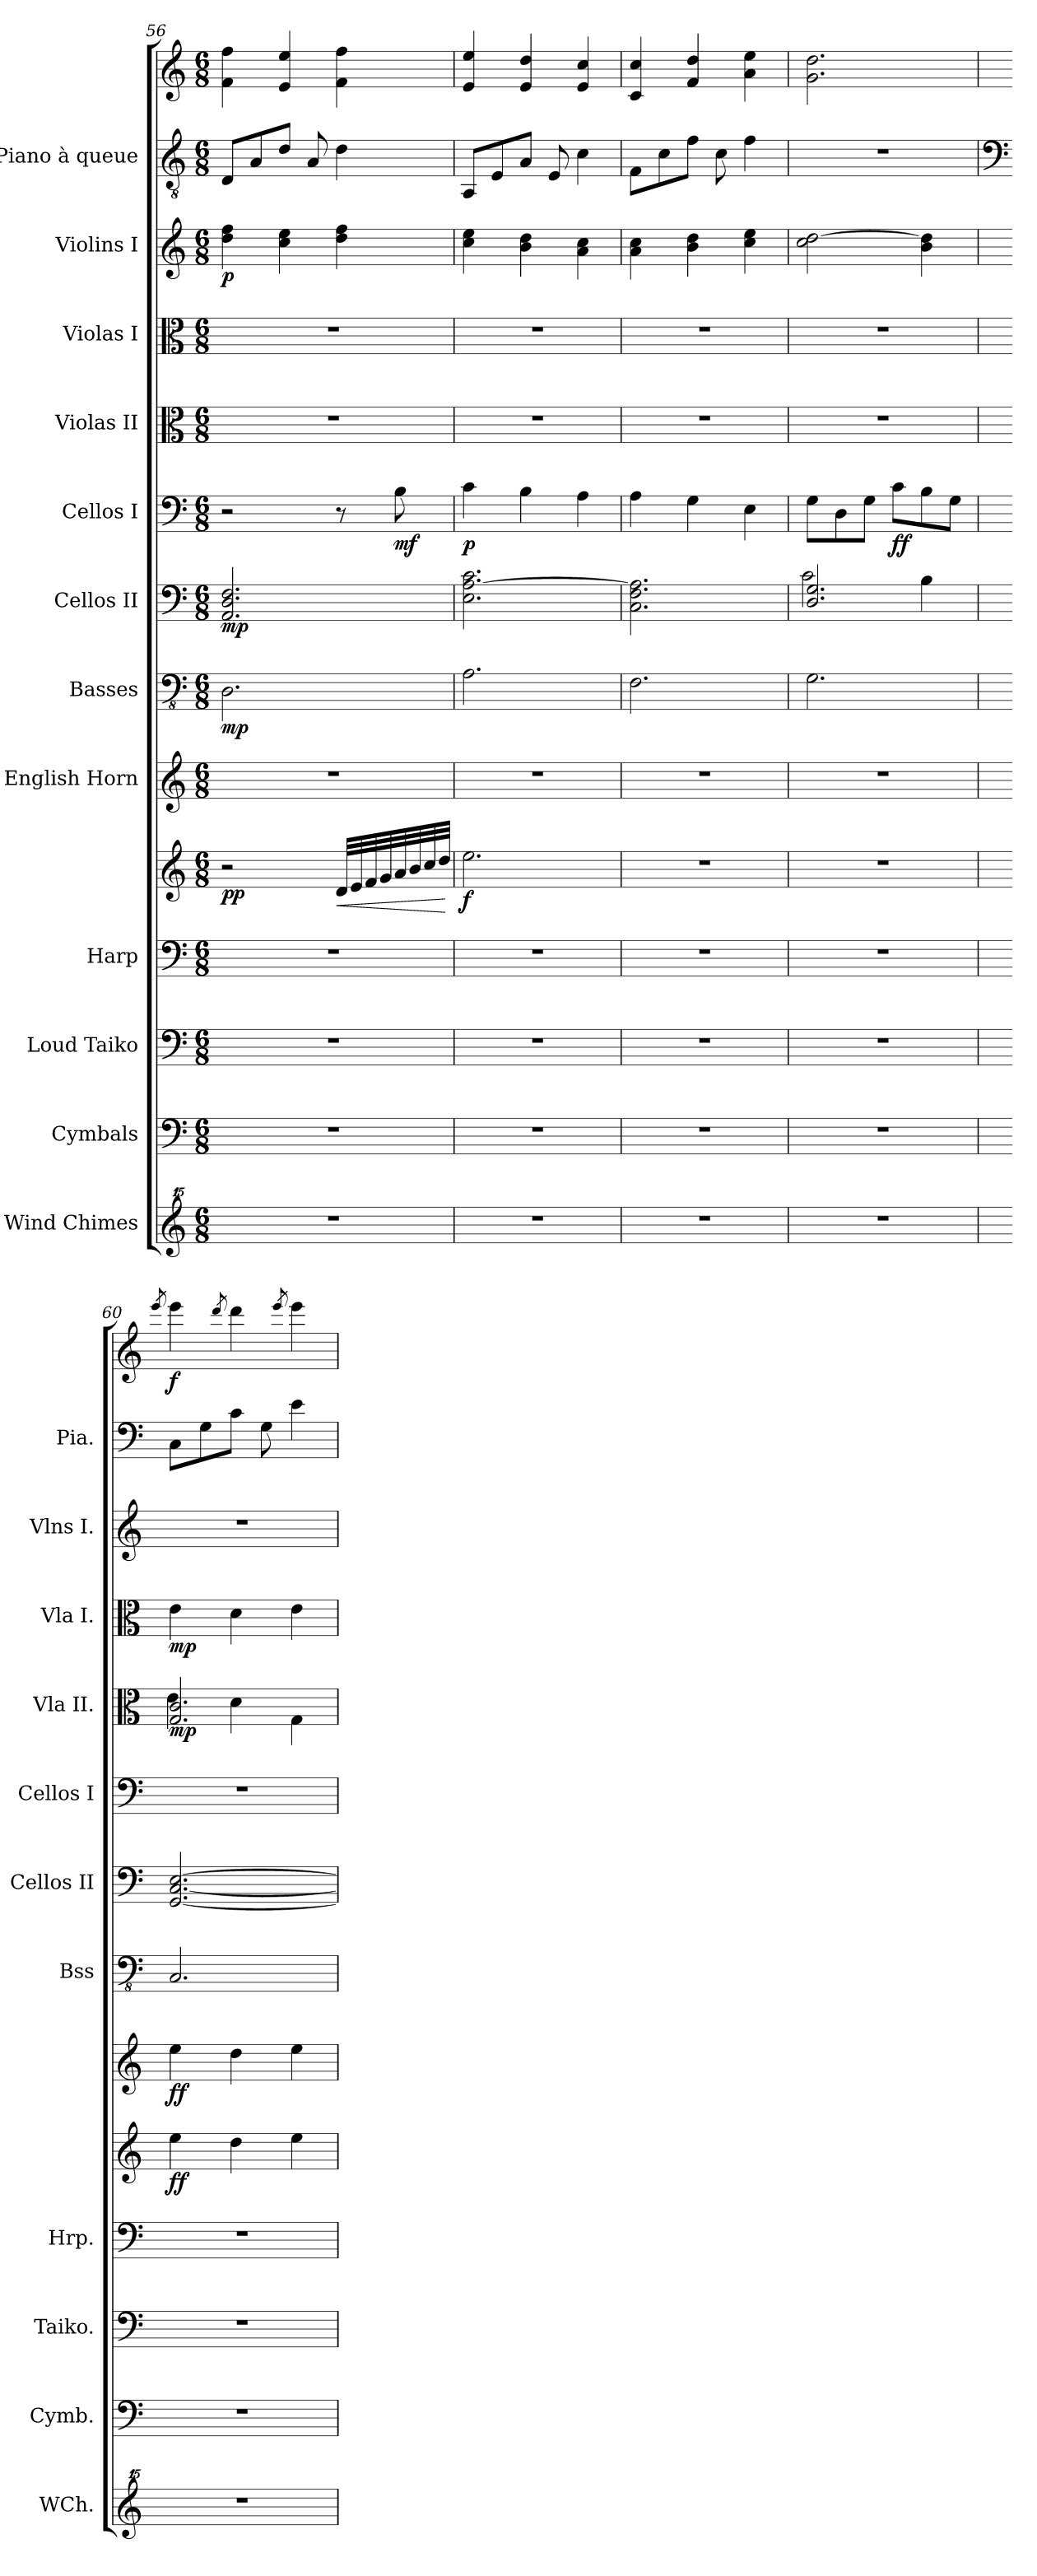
**kern	**kern	**kern	**kern	**kern	**dynam	**kern	**dynam	**kern	**dynam	**kern	**dynam	**kern	**dynam	**kern	**dynam	**kern	**dynam	**kern	**dynam	**kern	**kern	**dynam
*part12	*part11	*part10	*part9	*part9	*part9	*part8	*part8	*part7	*part7	*part6	*part6	*part5	*part5	*part4	*part4	*part3	*part3	*part2	*part2	*part1	*part1	*part1
*staff14	*staff13	*staff12	*staff11	*staff10	*staff10/11	*staff9	*staff9	*staff8	*staff8	*staff7	*staff7	*staff6	*staff6	*staff5	*staff5	*staff4	*staff4	*staff3	*staff3	*staff2	*staff1	*staff1/2
*I"Wind Chimes	*I"Cymbals	*I"Loud Taiko	*I"Harp	*	*	*I"English Horn	*	*I"Basses	*	*I"Cellos II	*	*I"Cellos I	*	*I"Violas II	*	*I"Violas I	*	*I"Violins I	*	*I"Piano à queue	*	*
*I'WCh.	*I'Cymb.	*I'Taiko.	*I'Hrp.	*	*	*	*	*I'Bss	*	*I'Cellos II	*	*I'Cellos I	*	*I'Vla II.	*	*I'Vla I.	*	*I'Vlns I.	*	*I'Pia.	*	*
*clefG^^2	*clefF4	*clefF4	*clefF4	*clefG2	*	*clefG2	*	*clefFv4	*	*clefF4	*	*clefF4	*	*clefC3	*	*clefC3	*	*clefG2	*	*clefGv2	*clefG2	*
*k[]	*k[]	*k[]	*k[]	*k[]	*	*k[]	*	*k[]	*	*k[]	*	*k[]	*	*k[]	*	*k[]	*	*k[]	*	*k[]	*k[]	*
*M6/8	*M6/8	*M6/8	*M6/8	*M6/8	*	*M6/8	*	*M6/8	*	*M6/8	*	*M6/8	*	*M6/8	*	*M6/8	*	*M6/8	*	*M6/8	*M6/8	*
=56	=56	=56	=56	=56	=56	=56	=56	=56	=56	=56	=56	=56	=56	=56	=56	=56	=56	=56	=56	=56	=56	=56
!	!	!	!	!	!LO:DY:b	!	!	!	!LO:DY:b	!	!LO:DY:b	!	!	!	!	!	!	!	!LO:DY:b	!	!	!
2.r	2.r	2.r	2.r	2r	pp	2.r	.	2.DD\	mp	2.AA/ 2.D/ 2.F/	mp	2r	.	2.r	.	2.r	.	4dd\ 4ff\	p	8D/L	4f\ 4ff\	.
.	.	.	.	.	.	.	.	.	.	.	.	.	.	.	.	.	.	.	.	8A/	.	.
.	.	.	.	.	.	.	.	.	.	.	.	.	.	.	.	.	.	4cc\ 4ee\	.	8d/J	4e/ 4ee/	.
.	.	.	.	.	.	.	.	.	.	.	.	.	.	.	.	.	.	.	.	8A/	.	.
!	!	!	!	!	!LO:HP:b	!	!	!	!	!	!	!	!	!	!	!	!	!	!	!	!	!
.	.	.	.	32d/LLL	<	.	.	.	.	.	.	8r	.	.	.	.	.	4dd\ 4ff\	.	4d\	4f\ 4ff\	.
.	.	.	.	32e/	.	.	.	.	.	.	.	.	.	.	.	.	.	.	.	.	.	.
.	.	.	.	32f/	.	.	.	.	.	.	.	.	.	.	.	.	.	.	.	.	.	.
.	.	.	.	32g/	.	.	.	.	.	.	.	.	.	.	.	.	.	.	.	.	.	.
!	!	!	!	!	!	!	!	!	!	!	!	!	!LO:DY:b	!	!	!	!	!	!	!	!	!
.	.	.	.	32a/	.	.	.	.	.	.	.	8B\	mf	.	.	.	.	.	.	.	.	.
.	.	.	.	32b/	.	.	.	.	.	.	.	.	.	.	.	.	.	.	.	.	.	.
.	.	.	.	32cc/	.	.	.	.	.	.	.	.	.	.	.	.	.	.	.	.	.	.
.	.	.	.	32dd/JJJ	.	.	.	.	.	.	.	.	.	.	.	.	.	.	.	.	.	.
.	.	.	.	.	[	.	.	.	.	.	.	.	.	.	.	.	.	.	.	.	.	.
!!LO:PB:g=z
=57	=57	=57	=57	=57	=57	=57	=57	=57	=57	=57	=57	=57	=57	=57	=57	=57	=57	=57	=57	=57	=57	=57
!	!	!	!	!	!LO:DY:b	!	!	!	!	!	!	!	!LO:DY:b	!	!	!	!	!	!	!	!	!
2.r	2.r	2.r	2.r	2.ee\	f	2.r	.	2.AA\	.	2.E\ [2.A\ 2.c\	.	4c\	p	2.r	.	2.r	.	4cc\ 4ee\	.	8AA/L	4e/ 4ee/	.
.	.	.	.	.	.	.	.	.	.	.	.	.	.	.	.	.	.	.	.	8E/	.	.
.	.	.	.	.	.	.	.	.	.	.	.	4B\	.	.	.	.	.	4b\ 4dd\	.	8A/J	4e/ 4dd/	.
.	.	.	.	.	.	.	.	.	.	.	.	.	.	.	.	.	.	.	.	8E/	.	.
.	.	.	.	.	.	.	.	.	.	.	.	4A\	.	.	.	.	.	4a\ 4cc\	.	4c\	4e/ 4cc/	.
=58	=58	=58	=58	=58	=58	=58	=58	=58	=58	=58	=58	=58	=58	=58	=58	=58	=58	=58	=58	=58	=58	=58
2.r	2.r	2.r	2.r	2.r	.	2.r	.	2.FF\	.	2.C\ 2.F\ 2.A\]	.	4A\	.	2.r	.	2.r	.	4a\ 4cc\	.	8F\L	4c/ 4cc/	.
.	.	.	.	.	.	.	.	.	.	.	.	.	.	.	.	.	.	.	.	8c\	.	.
.	.	.	.	.	.	.	.	.	.	.	.	4G\	.	.	.	.	.	4b\ 4dd\	.	8f\J	4f/ 4dd/	.
.	.	.	.	.	.	.	.	.	.	.	.	.	.	.	.	.	.	.	.	8c\	.	.
.	.	.	.	.	.	.	.	.	.	.	.	4E\	.	.	.	.	.	4cc\ 4ee\	.	4f\	4a\ 4ee\	.
=59	=59	=59	=59	=59	=59	=59	=59	=59	=59	=59	=59	=59	=59	=59	=59	=59	=59	=59	=59	=59	=59	=59
*	*	*	*	*	*	*	*	*	*	*^	*	*	*	*	*	*	*	*	*	*	*	*
2.r	2.r	2.r	2.r	2.r	.	2.r	.	2.GG\	.	2.D/ 2.G/	2c\	.	8G\L	.	2.r	.	2.r	.	2cc\ [2dd\	.	2.r	2.g\ 2.dd\	.
.	.	.	.	.	.	.	.	.	.	.	.	.	8D\	.	.	.	.	.	.	.	.	.	.
.	.	.	.	.	.	.	.	.	.	.	.	.	8G\J	.	.	.	.	.	.	.	.	.	.
!	!	!	!	!	!	!	!	!	!	!	!	!	!	!LO:DY:b	!	!	!	!	!	!	!	!	!
.	.	.	.	.	.	.	.	.	.	.	.	.	8c\L	ff	.	.	.	.	.	.	.	.	.
.	.	.	.	.	.	.	.	.	.	.	4B\	.	8B\	.	.	.	.	.	4b\ 4dd\]	.	.	.	.
.	.	.	.	.	.	.	.	.	.	.	.	.	8G\J	.	.	.	.	.	.	.	.	.	.
*	*	*	*	*	*	*	*	*	*	*v	*v	*	*	*	*	*	*	*	*	*	*	*	*
=60	=60	=60	=60	=60	=60	=60	=60	=60	=60	=60	=60	=60	=60	=60	=60	=60	=60	=60	=60	=60	=60	=60
*	*	*	*	*	*	*	*	*	*	*	*	*	*	*	*	*	*	*	*	*clefF4	*	*
*	*	*	*	*	*	*	*	*	*	*	*	*	*	*	*	*	*	*	*	*	*MM75	*
.	.	.	.	.	.	.	.	.	.	.	.	.	.	.	.	.	.	.	.	.	8qeee/	.
*	*	*	*	*	*	*	*	*	*	*	*	*	*	*^	*	*	*	*	*	*	*	*
!	!	!	!	!	!LO:DY:b	!	!LO:DY:b	!	!	!	!	!	!	!	!	!LO:DY:b	!	!LO:DY:b	!	!	!	!	!LO:DY:b
2.r	2.r	2.r	2.r	4ee\	ff	4ee\	ff	2.CC/	.	[2.GG/ [2.C/ [2.E/	.	2.r	.	2.G/ 2.c/	4e\	mp	4e\	mp	2.r	.	8C\L	4eee\	f
.	.	.	.	.	.	.	.	.	.	.	.	.	.	.	.	.	.	.	.	.	8G\	.	.
.	.	.	.	.	.	.	.	.	.	.	.	.	.	.	.	.	.	.	.	.	.	8qddd/	.
.	.	.	.	4dd\	.	4dd\	.	.	.	.	.	.	.	.	4d\	.	4d\	.	.	.	8c\J	4ddd\	.
.	.	.	.	.	.	.	.	.	.	.	.	.	.	.	.	.	.	.	.	.	8G\	.	.
.	.	.	.	.	.	.	.	.	.	.	.	.	.	.	.	.	.	.	.	.	.	8qeee/	.
.	.	.	.	4ee\	.	4ee\	.	.	.	.	.	.	.	.	4G\	.	4e\	.	.	.	4e\	4eee\	.
*	*	*	*	*	*	*	*	*	*	*	*	*	*	*v	*v	*	*	*	*	*	*	*	*
=	=	=	=	=	=	=	=	=	=	=	=	=	=	=	=	=	=	=	=	=	=	=
*-	*-	*-	*-	*-	*-	*-	*-	*-	*-	*-	*-	*-	*-	*-	*-	*-	*-	*-	*-	*-	*-	*-
